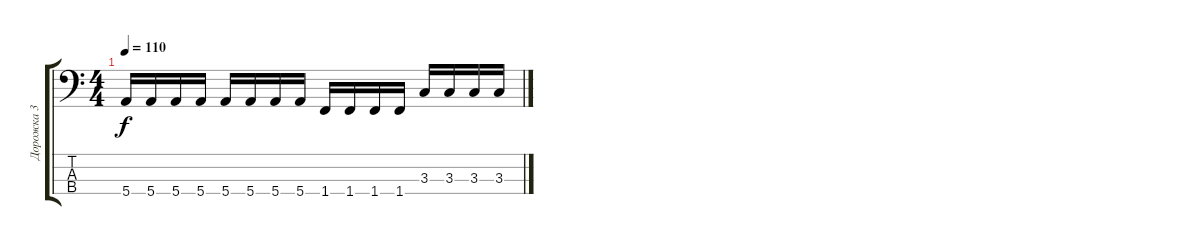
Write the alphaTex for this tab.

\track ("Дорожка 3" "Дорожка 3") {instrument electricbassfinger}
\staff {score tabs}
\tuning (G2 D2 A1 E1) {hide}
\ts (4 4)
\tempo 110
\clef f4
\ks c
5.4.16{dy f} 5.4.16 5.4.16 5.4.16 5.4.16 5.4.16 5.4.16 5.4.16 1.4.16 1.4.16 1.4.16 1.4.16 3.3.16 3.3.16 3.3.16 3.3.16
